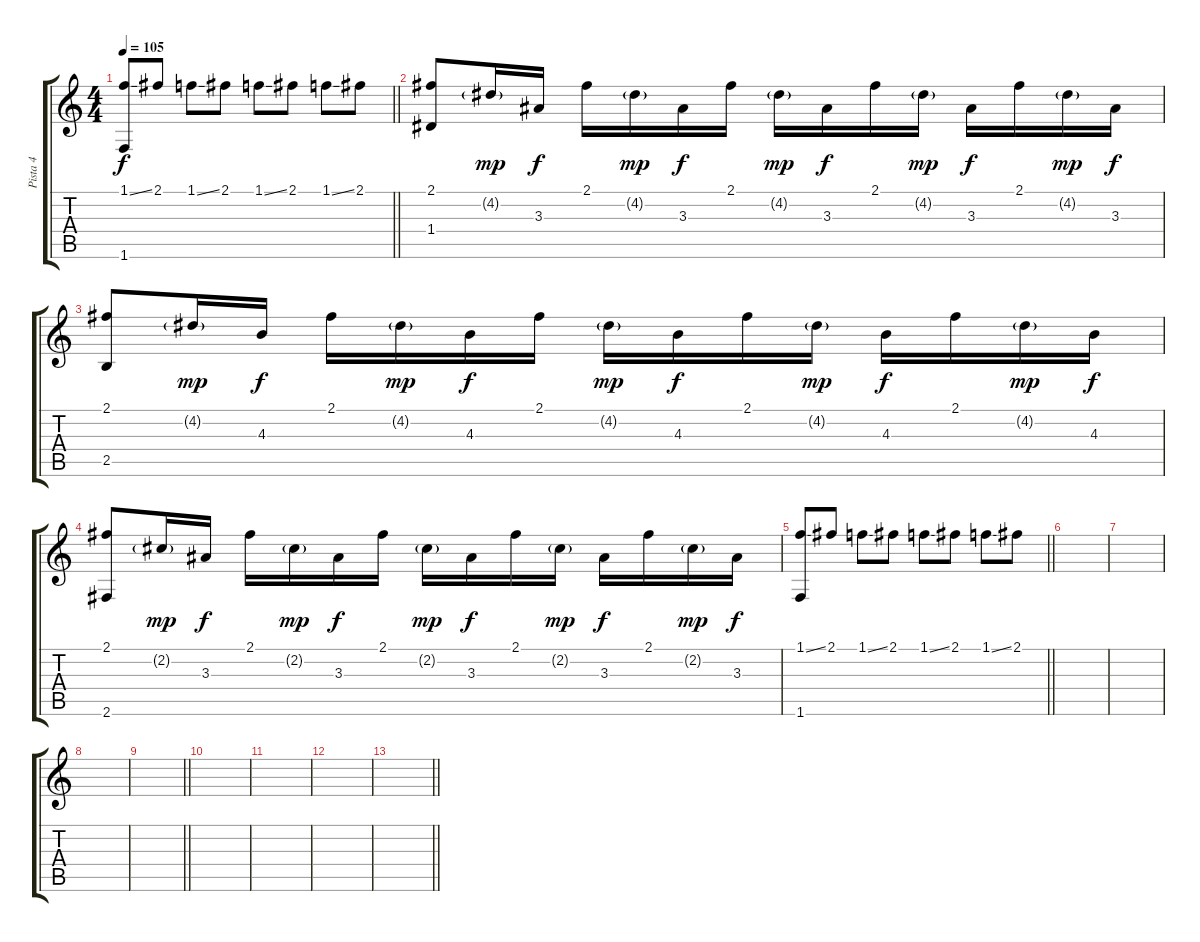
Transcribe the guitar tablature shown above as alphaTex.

\track ("Pista 4" "Pista 4") {instrument distortionguitar}
\staff {score tabs}
\tuning (E4 B3 G3 D3 A2 E2) {hide}
\ts (4 4)
\tempo 105
\clef g2
\barLineRight lightlight
\ks c
(1.1{ss} 1.6).8{dy f} 2.1.8 1.1{ss}.8 2.1.8 1.1{ss}.8 2.1.8 1.1{ss}.8 2.1.8 |
(2.1 1.4).8 4.2{g}.16{dy mp} 3.3.16{dy f} 2.1.16 4.2{g}.16{dy mp} 3.3.16{dy f} 2.1.16 4.2{g}.16{dy mp} 3.3.16{dy f} 2.1.16 4.2{g}.16{dy mp} 3.3.16{dy f} 2.1.16 4.2{g}.16{dy mp} 3.3.16{dy f} |
(2.1 2.5).8 4.2{g}.16{dy mp} 4.3.16{dy f} 2.1.16 4.2{g}.16{dy mp} 4.3.16{dy f} 2.1.16 4.2{g}.16{dy mp} 4.3.16{dy f} 2.1.16 4.2{g}.16{dy mp} 4.3.16{dy f} 2.1.16 4.2{g}.16{dy mp} 4.3.16{dy f} |
(2.1 2.6).8 2.2{g}.16{dy mp} 3.3.16{dy f} 2.1.16 2.2{g}.16{dy mp} 3.3.16{dy f} 2.1.16 2.2{g}.16{dy mp} 3.3.16{dy f} 2.1.16 2.2{g}.16{dy mp} 3.3.16{dy f} 2.1.16 2.2{g}.16{dy mp} 3.3.16{dy f} |
\barLineRight lightlight
(1.1{ss} 1.6).8 2.1.8 1.1{ss}.8 2.1.8 1.1{ss}.8 2.1.8 1.1{ss}.8 2.1.8 |
|
|
|
\barLineRight lightlight
|
|
|
|
\barLineRight lightlight
